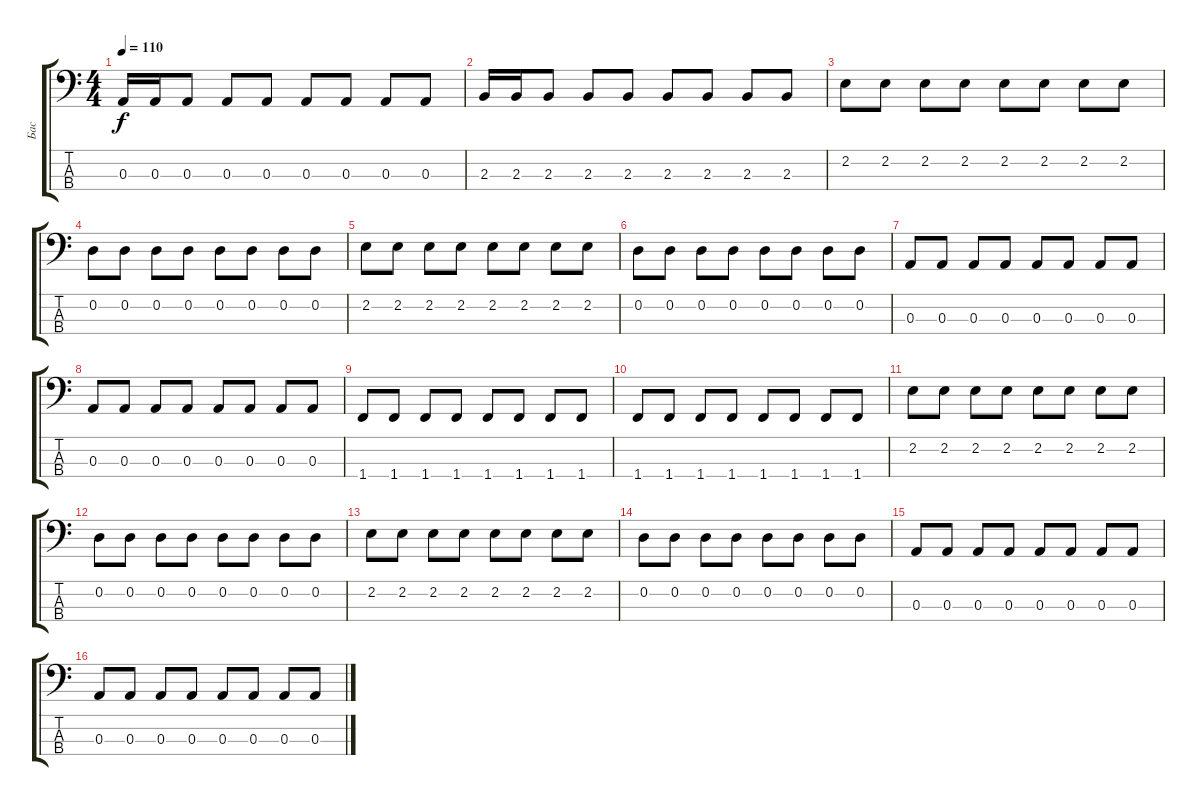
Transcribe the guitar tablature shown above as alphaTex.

\track ("Бас" "Бас") {instrument synthbass1}
\staff {score tabs}
\tuning (G2 D2 A1 E1) {hide}
\ts (4 4)
\tempo 110
\clef f4
\ks c
0.3.16{dy f} 0.3.16 0.3.8 0.3.8 0.3.8 0.3.8 0.3.8 0.3.8 0.3.8 |
2.3.16 2.3.16 2.3.8 2.3.8 2.3.8 2.3.8 2.3.8 2.3.8 2.3.8 |
2.2.8 2.2.8 2.2.8 2.2.8 2.2.8 2.2.8 2.2.8 2.2.8 |
0.2.8 0.2.8 0.2.8 0.2.8 0.2.8 0.2.8 0.2.8 0.2.8 |
2.2.8 2.2.8 2.2.8 2.2.8 2.2.8 2.2.8 2.2.8 2.2.8 |
0.2.8 0.2.8 0.2.8 0.2.8 0.2.8 0.2.8 0.2.8 0.2.8 |
0.3.8 0.3.8 0.3.8 0.3.8 0.3.8 0.3.8 0.3.8 0.3.8 |
0.3.8 0.3.8 0.3.8 0.3.8 0.3.8 0.3.8 0.3.8 0.3.8 |
1.4.8 1.4.8 1.4.8 1.4.8 1.4.8 1.4.8 1.4.8 1.4.8 |
1.4.8 1.4.8 1.4.8 1.4.8 1.4.8 1.4.8 1.4.8 1.4.8 |
2.2.8 2.2.8 2.2.8 2.2.8 2.2.8 2.2.8 2.2.8 2.2.8 |
0.2.8 0.2.8 0.2.8 0.2.8 0.2.8 0.2.8 0.2.8 0.2.8 |
2.2.8 2.2.8 2.2.8 2.2.8 2.2.8 2.2.8 2.2.8 2.2.8 |
0.2.8 0.2.8 0.2.8 0.2.8 0.2.8 0.2.8 0.2.8 0.2.8 |
0.3.8 0.3.8 0.3.8 0.3.8 0.3.8 0.3.8 0.3.8 0.3.8 |
0.3.8 0.3.8 0.3.8 0.3.8 0.3.8 0.3.8 0.3.8 0.3.8
